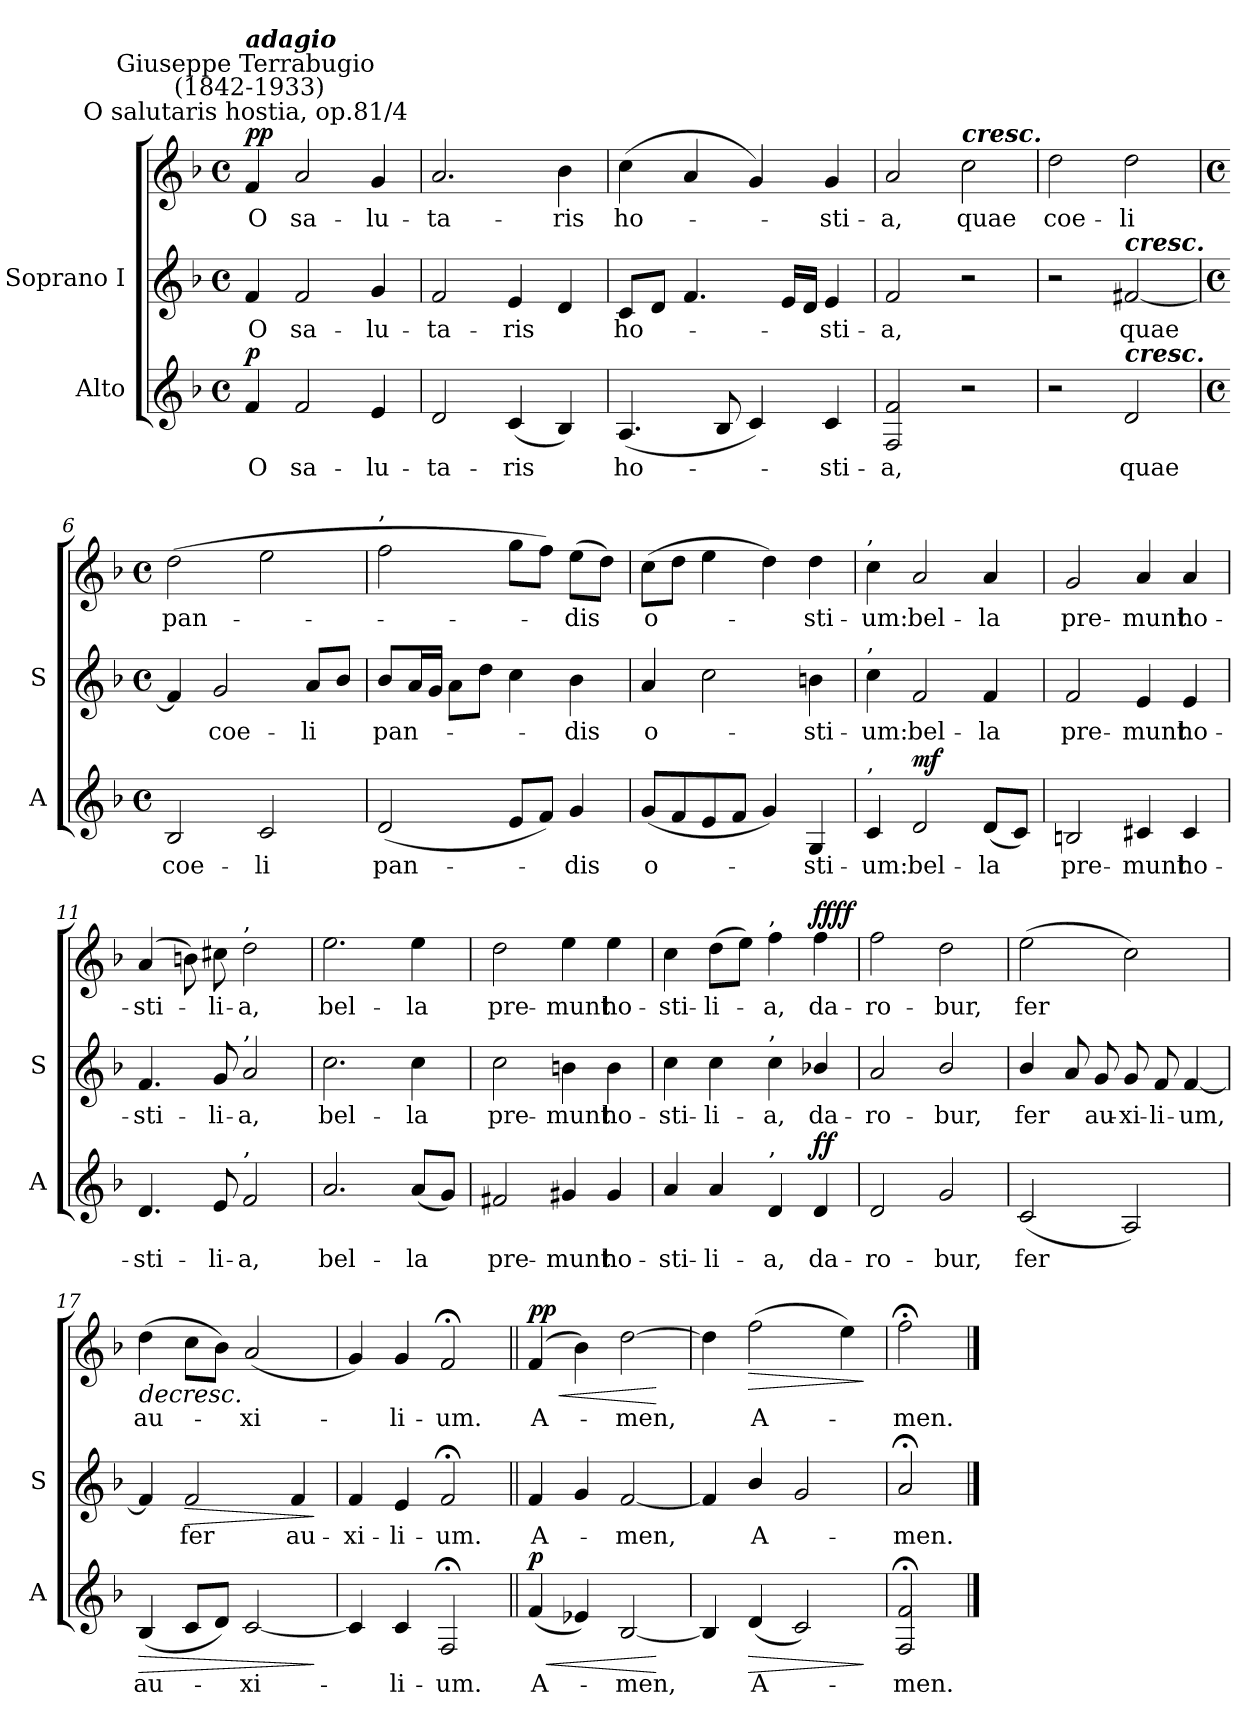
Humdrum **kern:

**kern	**text	**dynam	**kern	**text	**kern	**text	**dynam
*part2	*part2	*part2	*part1	*part1	*part1	*part1	*part1
*staff3	*staff3	*staff3	*staff2	*staff2	*staff1	*staff1	*staff1/2
*I"Alto	*	*	*I"Soprano I	*	*	*	*
*I'A	*	*	*I'S	*	*	*	*
*clefG2	*	*	*clefG2	*	*clefG2	*	*
*k[b-]	*	*	*k[b-]	*	*k[b-]	*	*
*F:	*	*	*F:	*	*F:	*	*
*M4/4	*	*	*M4/4	*	*M4/4	*	*
*met(c)	*	*	*met(c)	*	*met(c)	*	*
=1	=1	=1	=1	=1	=1	=1	=1
!	!	!	!	!	!LO:TX:a:cj:t=O salutaris hostia, op.81/4	!	!
!	!	!	!	!	!LO:TX:a:cj:t=Giuseppe Terrabugio\n (1842-1933)	!	!
!	!	!	!	!	!LO:TX:a:Bi:t=adagio	!	!
!	!LO:LY:b	!LO:DY:b	!	!LO:LY:b	!	!LO:LY:b	!LO:DY:b=2
!	!	!	!	!	!	!	!LO:DY:n=1:b
4f	O	p	4f	-O	4f	O	p p
!	!LO:LY:b	!	!	!LO:LY:b	!	!LO:LY:b	!
2f	sa-	.	2f	sa-	2a	sa-	.
!	!LO:LY:b	!	!	!LO:LY:b	!	!LO:LY:b	!
4e	-lu-	.	4g	-lu-	4g	-lu-	.
=2	=2	=2	=2	=2	=2	=2	=2
!	!LO:LY:b	!	!	!LO:LY:b	!	!LO:LY:b	!
2d	-ta-	.	2f	ta-	2.a	-ta-	.
!	!LO:LY:b	!	!	!LO:LY:b	!	!	!
(<4c	-ris	.	4e	-ris	.	.	.
!	!	!	!	!	!	!LO:LY:b	!
4B-)	.	.	4d	.	4b-	-ris	.
=3	=3	=3	=3	=3	=3	=3	=3
!	!LO:LY:b	!	!	!LO:LY:b	!	!LO:LY:b	!
(<4.A	ho-	.	8cL	-ho-	(<4cc	ho-	.
.	.	.	8dJ	.	.	.	.
.	.	.	4.f	.	4a	.	.
8B-	.	.	.	.	.	.	.
4c)	.	.	.	.	4g)	.	.
.	.	.	16eLL	.	.	.	.
.	.	.	16dJJ	.	.	.	.
!	!LO:LY:b	!	!	!LO:LY:b	!	!LO:LY:b	!
4c	sti-	.	4e	sti-	4g	sti-	.
=4	=4	=4	=4	=4	=4	=4	=4
!	!LO:LY:b	!	!	!LO:LY:b	!	!LO:LY:b	!
2F 2f	-a,	.	2f	a,	2a	-a,	.
!	!	!	!	!	!LO:TX:a:Bi:t=cresc.	!	!
!	!	!	!	!	!	!LO:LY:b	!
2r	.	.	2r	.	2cc	quae	.
=5	=5	=5	=5	=5	=5	=5	=5
!	!	!	!	!	!	!LO:LY:b	!
2r	.	.	2r	.	2dd	coe-	.
!	!	!	!LO:TX:a:Bi:t=cresc.	!	!	!	!
!LO:TX:a:Bi:t=cresc.	!	!	!	!	!	!	!
!	!LO:LY:b	!	!	!LO:LY:b	!	!LO:LY:b	!
2d	quae	.	[2f#X	quae	2dd	-li	.
!!LO:LB:g=z
=6	=6	=6	=6	=6	=6	=6	=6
*M4/4	*	*	*M4/4	*	*M4/4	*	*
*met(c)	*	*	*met(c)	*	*met(c)	*	*
!	!LO:LY:b	!	!	!	!	!LO:LY:b	!
2B-	coe-	.	4f#]	.	(>2dd	pan-	.
!	!	!	!	!LO:LY:b	!	!	!
.	.	.	2g	coe-	.	.	.
!	!LO:LY:b	!	!	!	!	!	!
2c	-li	.	.	.	2ee	.	.
!	!	!	!	!LO:LY:b	!	!	!
.	.	.	8aL	-li	.	.	.
.	.	.	8b-J	.	.	.	.
=7	=7	=7	=7	=7	=7	=7	=7
!	!	!	!	!	!LO:TX:a:t=,	!	!
!	!LO:LY:b	!	!	!LO:LY:b	!	!	!
(<2d	pan-	.	8b-L	pan-	2ff	.	.
.	.	.	16aL	.	.	.	.
.	.	.	16gJJ	.	.	.	.
.	.	.	8aL	.	.	.	.
.	.	.	8ddJ	.	.	.	.
8eL	.	.	4cc	.	8ggL	.	.
8fJ)	.	.	.	.	8ffJ)	.	.
!	!LO:LY:b	!	!	!LO:LY:b	!	!LO:LY:b	!
4g	dis	.	4b-	dis	(>8eeL	dis	.
.	.	.	.	.	8ddJ)	.	.
=8	=8	=8	=8	=8	=8	=8	=8
!	!LO:LY:b	!	!	!LO:LY:b	!	!LO:LY:b	!
(<8gL	o-	.	4a	-o-	(>8ccL	o-	.
8f	.	.	.	.	8ddJ	.	.
8e	.	.	2cc	.	4ee	.	.
8fJ	.	.	.	.	.	.	.
4g)	.	.	.	.	4dd)	.	.
!	!LO:LY:b	!	!	!LO:LY:b	!	!LO:LY:b	!
4G	sti-	.	4bn	sti-	4dd	sti-	.
=9	=9	=9	=9	=9	=9	=9	=9
!	!	!	!	!	!LO:TX:a:t=,	!	!
!	!	!	!LO:TX:a:t=,	!	!	!	!
!LO:TX:a:t=,	!	!	!	!	!	!	!
!	!LO:LY:b	!	!	!LO:LY:b	!	!LO:LY:b	!
4c	-um:	.	4cc	um:	4cc	-um:	.
!	!LO:LY:b	!LO:DY:b	!	!LO:LY:b	!	!LO:LY:b	!LO:DY:b=2
!	!	!	!	!	!	!	!LO:DY:n=1:b
2d	bel-	mf	2f	bel-	2a	bel-	mf mf
!	!LO:LY:b	!	!	!LO:LY:b	!	!LO:LY:b	!
(<8dL	-la	.	4f	-la	4a	-la	.
8cJ)	.	.	.	.	.	.	.
=10	=10	=10	=10	=10	=10	=10	=10
!	!LO:LY:b	!	!	!LO:LY:b	!	!LO:LY:b	!
2Bn	pre-	.	2f	-pre-	2g	pre-	.
!	!LO:LY:b	!	!	!LO:LY:b	!	!LO:LY:b	!
4c#X	-munt	.	4e	-munt	4a	-munt	.
!	!LO:LY:b	!	!	!LO:LY:b	!	!LO:LY:b	!
4c#	ho-	.	4e	ho-	4a	ho-	.
!!LO:LB:g=z
=11	=11	=11	=11	=11	=11	=11	=11
!	!LO:LY:b	!	!	!LO:LY:b	!	!LO:LY:b	!
4.d	-sti-	.	4.f	sti-	(<4a	-sti-	.
.	.	.	.	.	8bn)	.	.
!	!LO:LY:b	!	!	!LO:LY:b	!	!LO:LY:b	!
8e	-li-	.	8g	-li-	8cc#X	li-	.
!	!	!	!	!	!LO:TX:a:t=,	!	!
!	!	!	!LO:TX:a:t=,	!	!	!	!
!LO:TX:a:t=,	!	!	!	!	!	!	!
!	!LO:LY:b	!	!	!LO:LY:b	!	!LO:LY:b	!
2f	-a,	.	2a	-a,	2dd	-a,	.
=12	=12	=12	=12	=12	=12	=12	=12
!	!LO:LY:b	!	!	!LO:LY:b	!	!LO:LY:b	!
2.a	bel-	.	2.cc	bel-	2.ee	bel-	.
!	!LO:LY:b	!	!	!LO:LY:b	!	!LO:LY:b	!
(<8aL	-la	.	4cc	-la	4ee	-la	.
8gJ)	.	.	.	.	.	.	.
=13	=13	=13	=13	=13	=13	=13	=13
!	!LO:LY:b	!	!	!LO:LY:b	!	!LO:LY:b	!
2f#X	pre-	.	2cc	-pre-	2dd	pre-	.
!	!LO:LY:b	!	!	!LO:LY:b	!	!LO:LY:b	!
4g#X	-munt	.	4bn	-munt	4ee	-munt	.
!	!LO:LY:b	!	!	!LO:LY:b	!	!LO:LY:b	!
4g#	ho-	.	4b	ho-	4ee	ho-	.
=14	=14	=14	=14	=14	=14	=14	=14
!	!LO:LY:b	!	!	!LO:LY:b	!	!LO:LY:b	!
4a	-sti-	.	4cc	-sti-	4cc	-sti-	.
!	!LO:LY:b	!	!	!LO:LY:b	!	!LO:LY:b	!
4a	-li-	.	4cc	-li-	(>8ddL	-li-	.
.	.	.	.	.	8eeJ)	.	.
!	!	!	!	!	!LO:TX:a:t=,	!	!
!	!	!	!LO:TX:a:t=,	!	!	!	!
!LO:TX:a:t=,	!	!	!	!	!	!	!
!	!LO:LY:b	!	!	!LO:LY:b	!	!LO:LY:b	!
4d	-a,	.	4cc	-a,	4ff	a,	.
!	!LO:LY:b	!LO:DY:b	!	!LO:LY:b	!	!LO:LY:b	!LO:DY:b=2
!	!	!	!	!	!	!	!LO:DY:n=1:b
4d	da-	ff	4b-X/	da-	4ff	da-	ff ff
=15	=15	=15	=15	=15	=15	=15	=15
!	!LO:LY:b	!	!	!LO:LY:b	!	!LO:LY:b	!
2d	-ro-	.	2a	ro-	2ff	-ro-	.
!	!LO:LY:b	!	!	!LO:LY:b	!	!LO:LY:b	!
2g	-bur,	.	2b-/	-bur,	2dd	-bur,	.
!!LO:LB:g=z
=16	=16	=16	=16	=16	=16	=16	=16
!	!LO:LY:b	!	!	!LO:LY:b	!	!LO:LY:b	!
(<2c	fer	.	4b-/	fer	(>2ee	fer	.
.	.	.	8a	.	.	.	.
!	!	!	!	!LO:LY:b	!	!	!
.	.	.	8g	au-	.	.	.
!	!	!	!	!LO:LY:b	!	!	!
2A)	.	.	8g	-xi-	2cc)	.	.
!	!	!	!	!LO:LY:b	!	!	!
.	.	.	8f	-li-	.	.	.
!	!	!	!	!LO:LY:b	!	!	!
.	.	.	[4f	-um,	.	.	.
=17	=17	=17	=17	=17	=17	=17	=17
!	!LO:LY:b	!LO:HP:b	!	!	!	!LO:LY:b	!LO:HP:b
(<4B-	au-	>	4f]	.	(>4dd	au-	>
!	!	!	!	!LO:LY:b	!	!	!LO:HP:b=2
8cL	.	.	2f	fer	8ccL	.	>
8dJ)	.	.	.	.	8b-J)	.	.
!	!LO:LY:b	!	!	!	!	!LO:LY:b	!
[2c	xi-	.	.	.	(<2a	xi-	.
!	!	!	!	!LO:LY:b	!	!	!
.	.	.	4f	au-	.	.	.
.	.	]	.	.	.	.	]
=18	=18	=18	=18	=18	=18	=18	=18
!	!	!	!	!LO:LY:b	!	!	!
4c]	.	.	4f	xi-	4g)	.	.
!	!LO:LY:b	!	!	!LO:LY:b	!	!LO:LY:b	!
4c	li-	.	4e	-li-	4g	-li-	]
!	!LO:LY:b	!	!	!LO:LY:b	!	!LO:LY:b	!
2F;<	-um.	.	2f;<	-um.	2f;<	-um.	.
=19||	=19||	=19||	=19||	=19||	=19||	=19||	=19||
!	!LO:LY:b	!LO:HP:b	!	!LO:LY:b	!	!LO:LY:b	!LO:HP:b
!	!	!LO:DY:n=1:b	!	!	!	!	!LO:DY:n=1:b=2
!	!	!	!	!	!	!	!LO:DY:n=2:b
(<4f	A-	< p	4f	A-	(<4f	A-	< p p
4e-X)	.	.	4g	.	4b-)	.	.
!	!LO:LY:b	!	!	!LO:LY:b	!	!LO:LY:b	!
[2B-	men,	.	[2f	men,	[2dd	men,	.
.	.	[	.	.	.	.	[
=20	=20	=20	=20	=20	=20	=20	=20
4B-]	.	.	4f]	.	4dd]	.	.
!	!LO:LY:b	!LO:HP:b	!	!LO:LY:b	!	!LO:LY:b	!LO:HP:b
(<4d	A-	>	4b-/	A-	(>2ff	A-	>
2c)	.	.	2g	.	.	.	.
.	.	.	.	.	4ee)	.	.
.	.	]	.	.	.	.	]
=21	=21	=21	=21	=21	=21	=21	=21
!	!LO:LY:b	!	!	!LO:LY:b	!	!LO:LY:b	!
2F;< 2f;<	men.	.	2a;<	men.	2ff;<	men.	.
==	==	==	==	==	==	==	==
*-	*-	*-	*-	*-	*-	*-	*-
